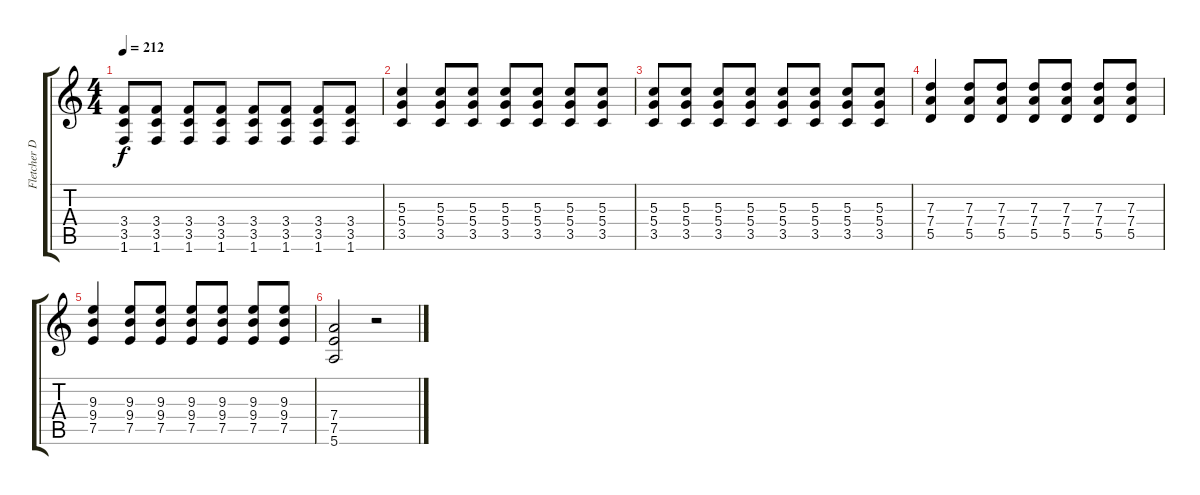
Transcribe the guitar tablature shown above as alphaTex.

\track ("Fletcher Dragge - Guitar Rhythm" "Fletcher D") {instrument overdrivenguitar}
\staff {score tabs}
\tuning (E4 B3 G3 D3 A2 E2) {hide}
\ts (4 4)
\tempo 212
\clef g2
\ks c
(3.4 3.5 1.6).8{dy f} (3.4 3.5 1.6).8 (3.4 3.5 1.6).8 (3.4 3.5 1.6).8 (3.4 3.5 1.6).8 (3.4 3.5 1.6).8 (3.4 3.5 1.6).8 (3.4 3.5 1.6).8 |
(5.3 5.4 3.5).4 (5.3 5.4 3.5).8 (5.3 5.4 3.5).8 (5.3 5.4 3.5).8 (5.3 5.4 3.5).8 (5.3 5.4 3.5).8 (5.3 5.4 3.5).8 |
(5.3 5.4 3.5).8 (5.3 5.4 3.5).8 (5.3 5.4 3.5).8 (5.3 5.4 3.5).8 (5.3 5.4 3.5).8 (5.3 5.4 3.5).8 (5.3 5.4 3.5).8 (5.3 5.4 3.5).8 |
(7.3 7.4 5.5).4 (7.3 7.4 5.5).8 (7.3 7.4 5.5).8 (7.3 7.4 5.5).8 (7.3 7.4 5.5).8 (7.3 7.4 5.5).8 (7.3 7.4 5.5).8 |
(9.3 9.4 7.5).4 (9.3 9.4 7.5).8 (9.3 9.4 7.5).8 (9.3 9.4 7.5).8 (9.3 9.4 7.5).8 (9.3 9.4 7.5).8 (9.3 9.4 7.5).8 |
(7.4 7.5 5.6).2 r.2
